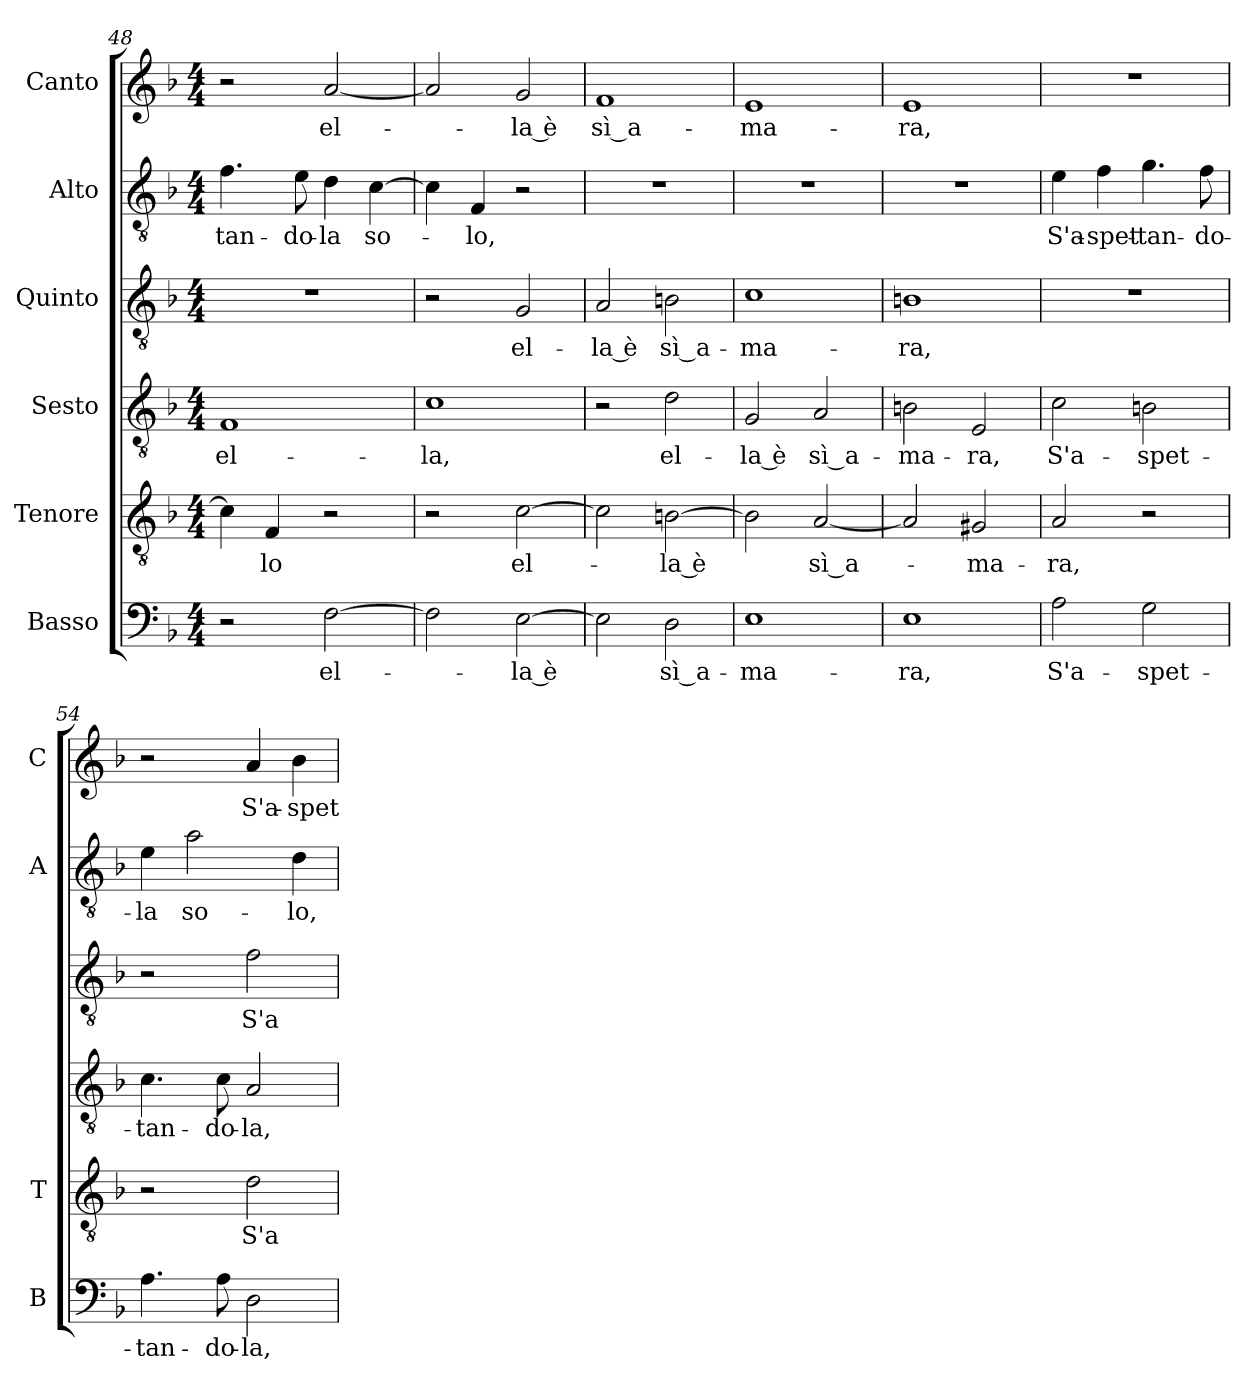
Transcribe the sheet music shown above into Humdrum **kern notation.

**kern	**text	**kern	**text	**kern	**text	**kern	**text	**kern	**text	**kern	**text
*part6	*part6	*part5	*part5	*part4	*part4	*part3	*part3	*part2	*part2	*part1	*part1
*staff6	*staff6	*staff5	*staff5	*staff4	*staff4	*staff3	*staff3	*staff2	*staff2	*staff1	*staff1
*I"Basso	*	*I"Tenore	*	*I"Sesto	*	*I"Quinto	*	*I"Alto	*	*I"Canto	*
*I'B	*	*I'T	*	*	*	*	*	*I'A	*	*I'C	*
*clefF4	*	*clefGv2	*	*clefGv2	*	*clefGv2	*	*clefGv2	*	*clefG2	*
*k[b-]	*	*k[b-]	*	*k[b-]	*	*k[b-]	*	*k[b-]	*	*k[b-]	*
*F:	*	*F:	*	*F:	*	*F:	*	*F:	*	*F:	*
*M4/4	*	*M4/4	*	*M4/4	*	*M4/4	*	*M4/4	*	*M4/4	*
=48	=48	=48	=48	=48	=48	=48	=48	=48	=48	=48	=48
!	!	!	!	!	!LO:LY:b	!	!	!	!	!	!
!	!	!	!	!	!	!	!	!	!LO:LY:b	!	!
2r	.	4c\]	.	1F	el-	1r	.	4.f\	-tan-	2r	.
!	!	!	!LO:LY:b	!	!	!	!	!	!	!	!
.	.	4F/	-lo	.	.	.	.	.	.	.	.
!	!	!	!	!	!	!	!	!	!LO:LY:b	!	!
.	.	.	.	.	.	.	.	8e\	-do-	.	.
!	!LO:LY:b	!	!	!	!	!	!	!	!	!	!
!	!	!	!	!	!	!	!	!	!LO:LY:b	!	!
!	!	!	!	!	!	!	!	!	!	!	!LO:LY:b
[2F\	el-	2r	.	.	.	.	.	4d\	-la	[2a/	el-
!	!	!	!	!	!	!	!	!	!LO:LY:b	!	!
.	.	.	.	.	.	.	.	[4c\	so-	.	.
=49	=49	=49	=49	=49	=49	=49	=49	=49	=49	=49	=49
!	!	!	!	!	!LO:LY:b	!	!	!	!	!	!
2F\]	.	2r	.	1c	-la,	2r	.	4c\]	.	2a/]	.
!	!	!	!	!	!	!	!	!	!LO:LY:b	!	!
.	.	.	.	.	.	.	.	4F/	-lo,	.	.
!	!LO:LY:b	!	!	!	!	!	!	!	!	!	!
!	!	!	!LO:LY:b	!	!	!	!	!	!	!	!
!	!	!	!	!	!	!	!LO:LY:b	!	!	!	!
!	!	!	!	!	!	!	!	!	!	!	!LO:LY:b
[2E\	-la è	[2c\	el-	.	.	2G/	el-	2r	.	2g/	-la è
=50	=50	=50	=50	=50	=50	=50	=50	=50	=50	=50	=50
!	!	!	!	!	!	!	!LO:LY:b	!	!	!	!
!	!	!	!	!	!	!	!	!	!	!	!LO:LY:b
2E\]	.	2c\]	.	2r	.	2A/	-la è	1r	.	1f	sì a-
!	!LO:LY:b	!	!	!	!	!	!	!	!	!	!
!	!	!	!LO:LY:b	!	!	!	!	!	!	!	!
!	!	!	!	!	!LO:LY:b	!	!	!	!	!	!
!	!	!	!	!	!	!	!LO:LY:b	!	!	!	!
2D\	sì a-	[2Bn\	-la è	2d\	el-	2Bn\	sì a-	.	.	.	.
=51	=51	=51	=51	=51	=51	=51	=51	=51	=51	=51	=51
!	!LO:LY:b	!	!	!	!	!	!	!	!	!	!
!	!	!	!	!	!LO:LY:b	!	!	!	!	!	!
!	!	!	!	!	!	!	!LO:LY:b	!	!	!	!
!	!	!	!	!	!	!	!	!	!	!	!LO:LY:b
1E	-ma-	2B\]	.	2G/	-la è	1c	-ma-	1r	.	1e	-ma-
!	!	!	!LO:LY:b	!	!	!	!	!	!	!	!
!	!	!	!	!	!LO:LY:b	!	!	!	!	!	!
.	.	[2A/	sì a-	2A/	sì a-	.	.	.	.	.	.
=52	=52	=52	=52	=52	=52	=52	=52	=52	=52	=52	=52
!	!LO:LY:b	!	!	!	!	!	!	!	!	!	!
!	!	!	!	!	!LO:LY:b	!	!	!	!	!	!
!	!	!	!	!	!	!	!LO:LY:b	!	!	!	!
!	!	!	!	!	!	!	!	!	!	!	!LO:LY:b
1E	-ra,	2A/]	.	2Bn\	-ma-	1Bn	-ra,	1r	.	1e	-ra,
!	!	!	!LO:LY:b	!	!	!	!	!	!	!	!
!	!	!	!	!	!LO:LY:b	!	!	!	!	!	!
.	.	2G#X/	-ma-	2E/	-ra,	.	.	.	.	.	.
!!LO:LB:g=z
=53	=53	=53	=53	=53	=53	=53	=53	=53	=53	=53	=53
!	!LO:LY:b	!	!	!	!	!	!	!	!	!	!
!	!	!	!LO:LY:b	!	!	!	!	!	!	!	!
!	!	!	!	!	!LO:LY:b	!	!	!	!	!	!
!	!	!	!	!	!	!	!	!	!LO:LY:b	!	!
2A\	S'a-	2A/	-ra,	2c\	S'a-	1r	.	4e\	S'a-	1r	.
!	!	!	!	!	!	!	!	!	!LO:LY:b	!	!
.	.	.	.	.	.	.	.	4f\	-spet-	.	.
!	!LO:LY:b	!	!	!	!	!	!	!	!	!	!
!	!	!	!	!	!LO:LY:b	!	!	!	!	!	!
!	!	!	!	!	!	!	!	!	!LO:LY:b	!	!
2G\	-spet-	2r	.	2Bn\	-spet-	.	.	4.g\	-tan-	.	.
!	!	!	!	!	!	!	!	!	!LO:LY:b	!	!
.	.	.	.	.	.	.	.	8f\	-do-	.	.
=54	=54	=54	=54	=54	=54	=54	=54	=54	=54	=54	=54
!	!LO:LY:b	!	!	!	!	!	!	!	!	!	!
!	!	!	!	!	!LO:LY:b	!	!	!	!	!	!
!	!	!	!	!	!	!	!	!	!LO:LY:b	!	!
4.A\	-tan-	2r	.	4.c\	-tan-	2r	.	4e\	-la	2r	.
!	!	!	!	!	!	!	!	!	!LO:LY:b	!	!
.	.	.	.	.	.	.	.	2a\	so-	.	.
!	!LO:LY:b	!	!	!	!	!	!	!	!	!	!
!	!	!	!	!	!LO:LY:b	!	!	!	!	!	!
8A\	-do-	.	.	8c\	-do-	.	.	.	.	.	.
!	!LO:LY:b	!	!	!	!	!	!	!	!	!	!
!	!	!	!LO:LY:b	!	!	!	!	!	!	!	!
!	!	!	!	!	!LO:LY:b	!	!	!	!	!	!
!	!	!	!	!	!	!	!LO:LY:b	!	!	!	!
!	!	!	!	!	!	!	!	!	!	!	!LO:LY:b
2D\	-la,	2d\	S'a-	2A/	-la,	2f\	S'a-	.	.	4a/	S'a-
!	!	!	!	!	!	!	!	!	!LO:LY:b	!	!
!	!	!	!	!	!	!	!	!	!	!	!LO:LY:b
.	.	.	.	.	.	.	.	4d\	-lo,	4b-\	-spet-
=	=	=	=	=	=	=	=	=	=	=	=
*-	*-	*-	*-	*-	*-	*-	*-	*-	*-	*-	*-
